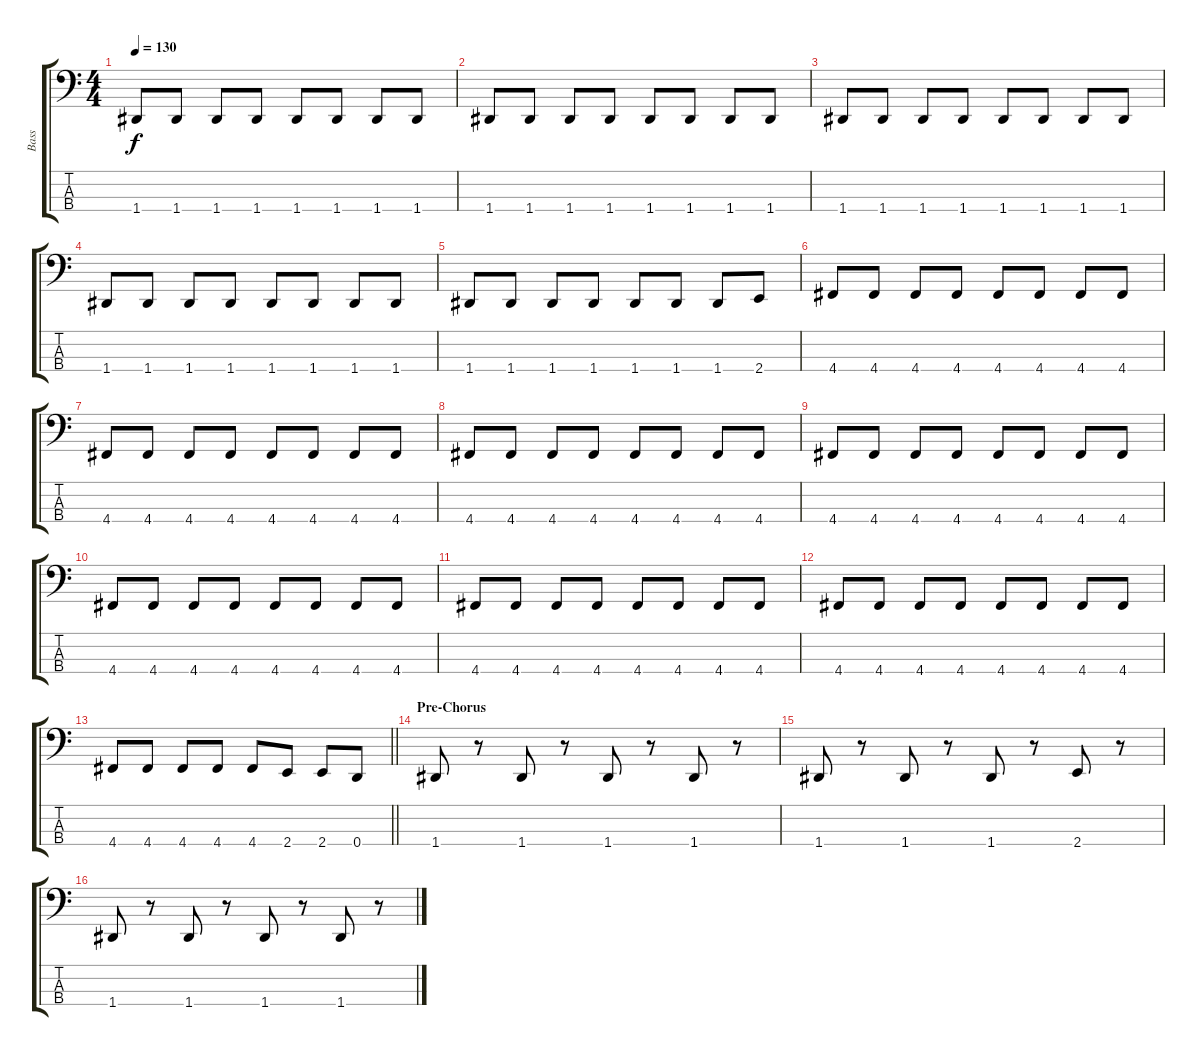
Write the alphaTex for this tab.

\track ("Bass" "Bass") {instrument electricbasspick}
\staff {score tabs}
\tuning (G2 D2 A1 D1) {hide}
\ts (4 4)
\tempo 130
\clef f4
\ks c
1.4.8{dy f} 1.4.8 1.4.8 1.4.8 1.4.8 1.4.8 1.4.8 1.4.8 |
1.4.8 1.4.8 1.4.8 1.4.8 1.4.8 1.4.8 1.4.8 1.4.8 |
1.4.8 1.4.8 1.4.8 1.4.8 1.4.8 1.4.8 1.4.8 1.4.8 |
1.4.8 1.4.8 1.4.8 1.4.8 1.4.8 1.4.8 1.4.8 1.4.8 |
1.4.8 1.4.8 1.4.8 1.4.8 1.4.8 1.4.8 1.4.8 2.4.8 |
4.4.8 4.4.8 4.4.8 4.4.8 4.4.8 4.4.8 4.4.8 4.4.8 |
4.4.8 4.4.8 4.4.8 4.4.8 4.4.8 4.4.8 4.4.8 4.4.8 |
4.4.8 4.4.8 4.4.8 4.4.8 4.4.8 4.4.8 4.4.8 4.4.8 |
4.4.8 4.4.8 4.4.8 4.4.8 4.4.8 4.4.8 4.4.8 4.4.8 |
4.4.8 4.4.8 4.4.8 4.4.8 4.4.8 4.4.8 4.4.8 4.4.8 |
4.4.8 4.4.8 4.4.8 4.4.8 4.4.8 4.4.8 4.4.8 4.4.8 |
4.4.8 4.4.8 4.4.8 4.4.8 4.4.8 4.4.8 4.4.8 4.4.8 |
\barLineRight lightlight
4.4.8 4.4.8 4.4.8 4.4.8 4.4.8 2.4.8 2.4.8 0.4.8 |
\section ("" "Pre-Chorus")
1.4.8 r.8 1.4.8 r.8 1.4.8 r.8 1.4.8 r.8 |
1.4.8 r.8 1.4.8 r.8 1.4.8 r.8 2.4.8 r.8 |
1.4.8 r.8 1.4.8 r.8 1.4.8 r.8 1.4.8 r.8
